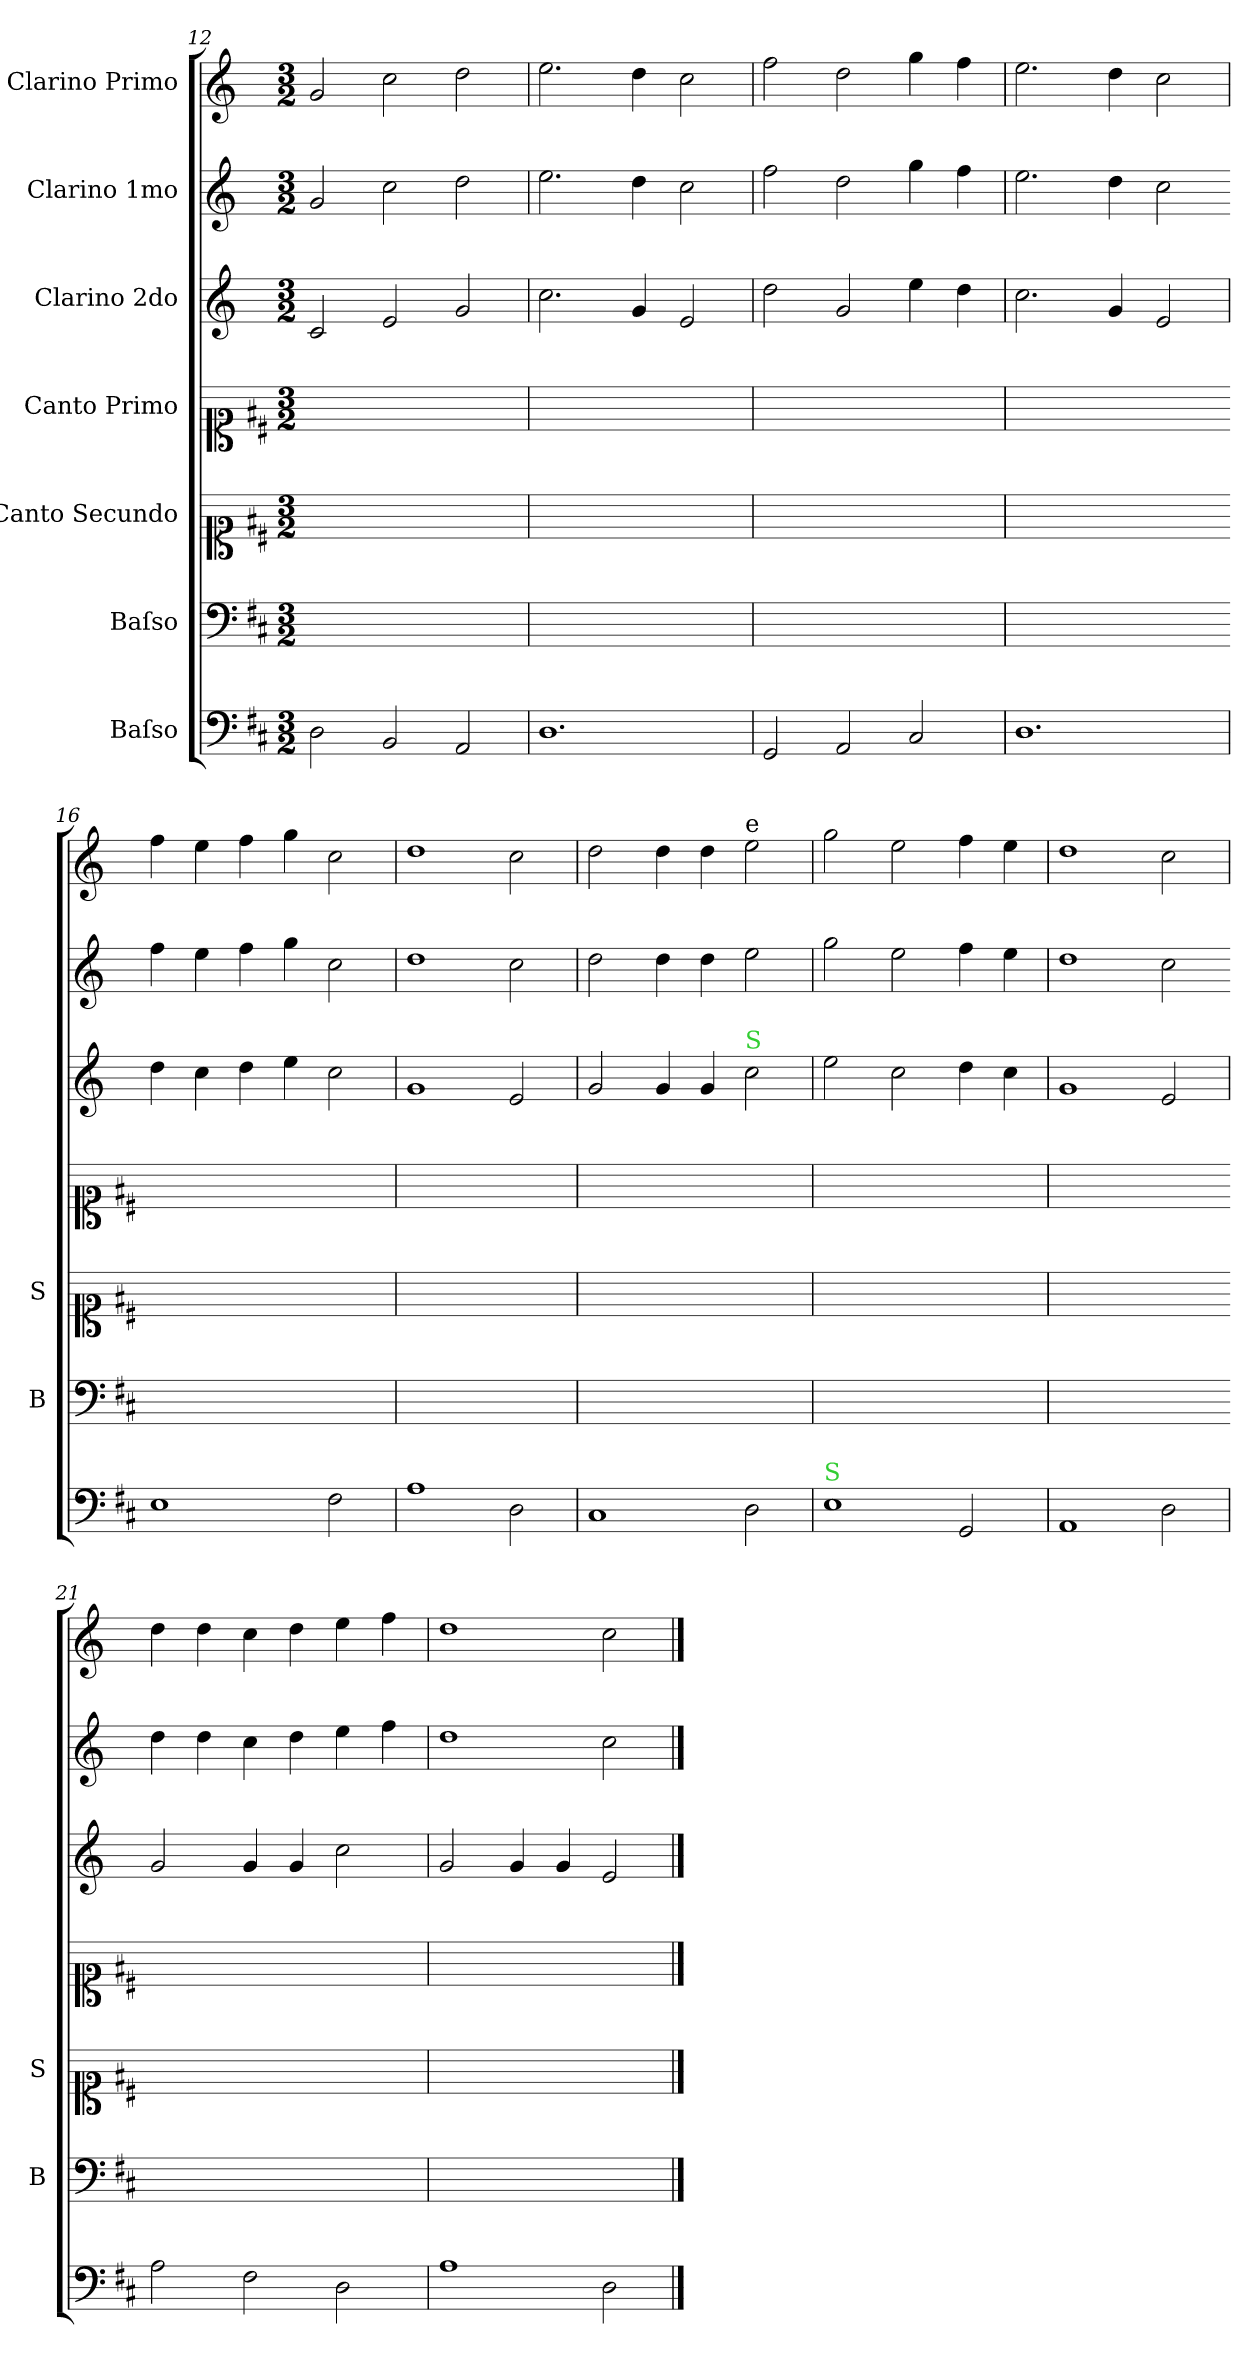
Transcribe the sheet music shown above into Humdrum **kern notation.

**kern	**kern	**kern	**kern	**kern	**kern	**kern
*part7	*part6	*part5	*part4	*part3	*part2	*part1
*staff7	*staff6	*staff5	*staff4	*staff3	*staff2	*staff1
*I"Baſso	*I"Baſso	*I"Canto Secundo	*I"Canto Primo	*I"Clarino 2do	*I"Clarino 1mo	*I"Clarino Primo
*	*I'B	*I'S	*	*	*	*
*clefF4	*clefF4	*clefC1	*clefC1	*clefG2	*clefG2	*clefG2
*	*	*	*	*ITrd-1c-2	*ITrd-1c-2	*ITrd-1c-2
*k[f#c#]	*k[f#c#]	*k[f#c#]	*k[f#c#]	*k[f#c#]	*k[f#c#]	*k[f#c#]
*M3/2	*M3/2	*M3/2	*M3/2	*M3/2	*M3/2	*M3/2
=12	=12	=12	=12	=12	=12	=12
2D\	1.ryy	1.ryy	1.ryy	2d/	2a/	2a/
2BB/	.	.	.	2f#/	2dd\	2dd\
2AA/	.	.	.	2a/	2ee\	2ee\
=13	=13	=13	=13	=13	=13	=13
1.D	1.ryy	1.ryy	1.ryy	2.dd\	2.ff#\	2.ff#\
.	.	.	.	4a/	4ee\	4ee\
.	.	.	.	2f#/	2dd\	2dd\
=14	=14	=14	=14	=14	=14	=14
2GG/	1.ryy	1.ryy	1.ryy	2ee\	2gg\	2gg\
2AA/	.	.	.	2a/	2ee\	2ee\
2C#/	.	.	.	4ff#\	4aa\	4aa\
.	.	.	.	4ee\	4gg\	4gg\
=15	=15	=15	=15	=15	=15	=15
1.D	1.ryy	1.ryy	1.ryy	2.dd\	2.ff#\	2.ff#\
.	.	.	.	4a/	4ee\	4ee\
.	.	.	.	2f#/	2dd\	2dd\
=16	=16	=16	=16	=16	=16-	=16
1E	1.ryy	1.ryy	1.ryy	4ee\	4gg\	4gg\
.	.	.	.	4dd\	4ff#\	4ff#\
.	.	.	.	4ee\	4gg\	4gg\
.	.	.	.	4ff#\	4aa\	4aa\
2F#\	.	.	.	2dd\	2dd\	2dd\
=17	=17	=17	=17	=17	=17	=17
1A	1.ryy	1.ryy	1.ryy	1a	1ee	1ee
2D\	.	.	.	2f#/	2dd\	2dd\
=18	=18	=18	=18	=18	=18	=18
1C#	1.ryy	1.ryy	1.ryy	2a/	2ee\	2ee\
.	.	.	.	4a/	4ee\	4ee\
.	.	.	.	4a/	4ee\	4ee\
!	!	!	!	!	!	!LO:TX:a:t=e
!	!	!	!	!LO:TX:a:color=limegreen:t=S	!	!
2D\	.	.	.	2dd\	2ff#\	2ff#\
=19	=19	=19	=19	=19	=19	=19
!LO:TX:a:color=limegreen:t=S	!	!	!	!	!	!
1E	1.ryy	1.ryy	1.ryy	2ff#\	2aa\	2aa\
.	.	.	.	2dd\	2ff#\	2ff#\
2GG/	.	.	.	4ee\	4gg\	4gg\
.	.	.	.	4dd\	4ff#\	4ff#\
=20	=20	=20	=20	=20	=20	=20
1AA	1.ryy	1.ryy	1.ryy	1a	1ee	1ee
2D\	.	.	.	2f#/	2dd\	2dd\
=21	=21	=21	=21	=21	=21-	=21
2A\	1.ryy	1.ryy	1.ryy	2a/	4ee\	4ee\
.	.	.	.	.	4ee\	4ee\
2F#\	.	.	.	4a/	4dd\	4dd\
.	.	.	.	4a/	4ee\	4ee\
2D\	.	.	.	2dd\	4ff#\	4ff#\
.	.	.	.	.	4gg\	4gg\
=22	=22	=22	=22	=22	=22	=22
1A	1.ryy	1.ryy	1.ryy	2a/	1ee	1ee
.	.	.	.	4a/	.	.
.	.	.	.	4a/	.	.
2D\	.	.	.	2f#/	2dd\	2dd\
==	==	==	==	==	==	==
*-	*-	*-	*-	*-	*-	*-
